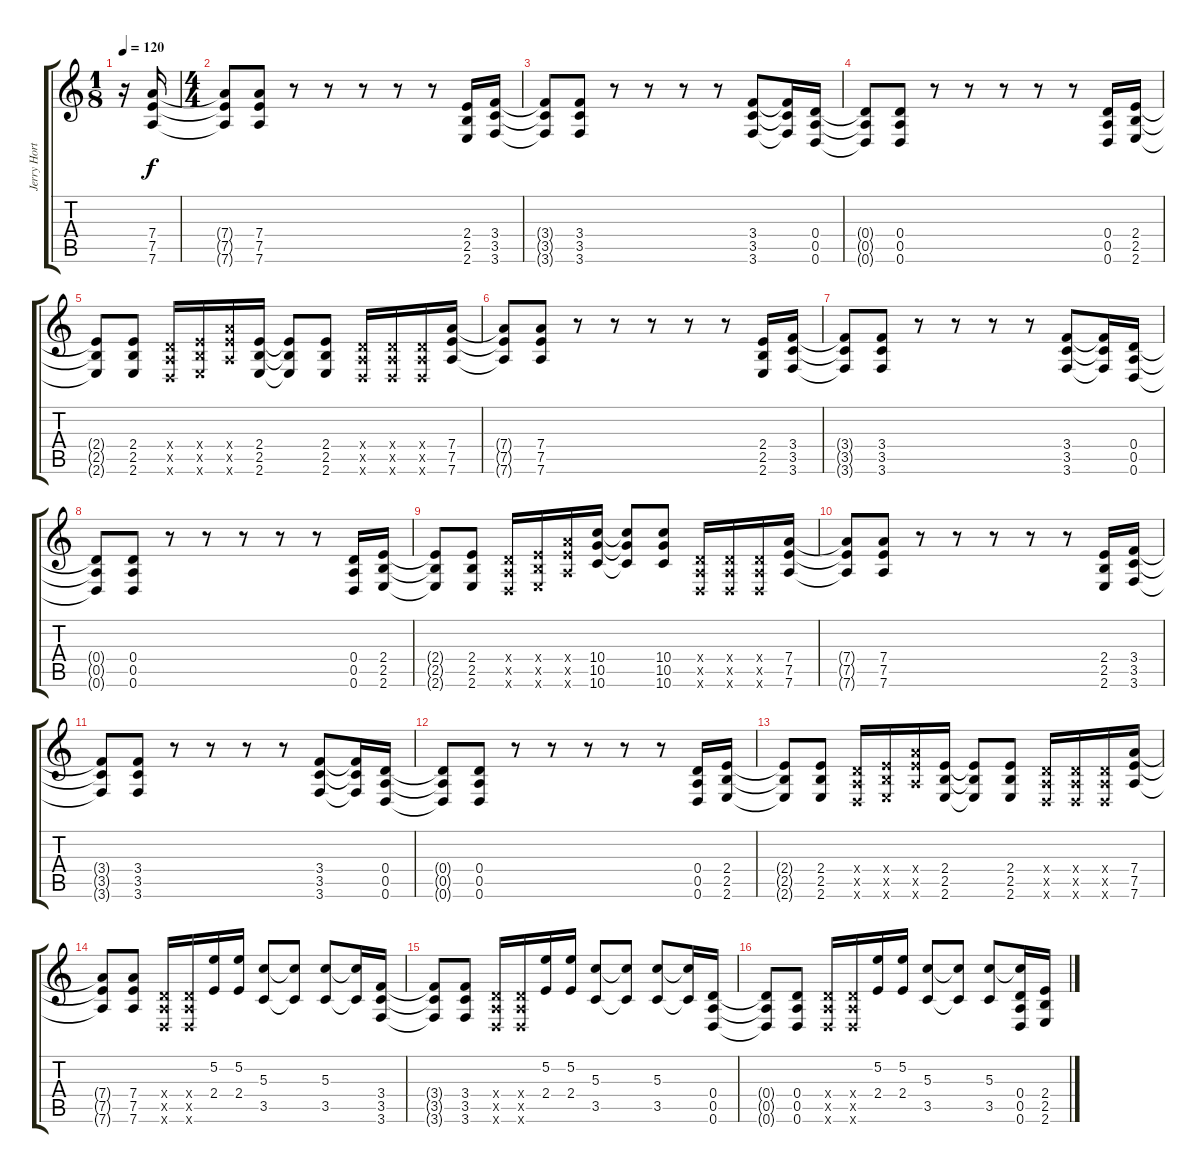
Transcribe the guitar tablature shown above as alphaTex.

\track ("Jerry Horton (Guitar)" "Jerry Hort") {instrument distortionguitar}
\staff {score tabs}
\tuning (E4 B3 G3 D3 A2 D2) {hide}
\ts (1 8)
\tempo 120
\clef g2
\ks c
r.16{dy f instrument distortionguitar} (7.4 7.5 7.6).16 |
\ts (4 4)
(7.4{t} 7.5{t} 7.6{t}).8 (7.4 7.5 7.6).8 r.8 r.8 r.8 r.8 r.8 (2.4 2.5 2.6).16 (3.4 3.5 3.6).16 |
(3.4{t} 3.5{t} 3.6{t}).8 (3.4 3.5 3.6).8 r.8 r.8 r.8 r.8 (3.4 3.5 3.6).8 (3.4{t} 3.5{t} 3.6{t}).16 (0.4 0.5 0.6).16 |
(0.4{t} 0.5{t} 0.6{t}).8 (0.4 0.5 0.6).8 r.8 r.8 r.8 r.8 r.8 (0.4 0.5 0.6).16 (2.4 2.5 2.6).16 |
(2.4{t} 2.5{t} 2.6{t}).8 (2.4 2.5 2.6).8 (0.4{x} 0.5{x} 0.6{x}).16 (2.4{x} 2.5{x} 2.6{x}).16 (7.4{x} 7.5{x} 7.6{x}).16 (2.4 2.5 2.6).16 (2.4{t} 2.5{t} 2.6{t}).8 (2.4 2.5 2.6).8 (0.4{x} 0.5{x} 0.6{x}).16 (0.4{x} 0.5{x} 0.6{x}).16 (0.4{x} 0.5{x} 0.6{x}).16 (7.4 7.5 7.6).16 |
(7.4{t} 7.5{t} 7.6{t}).8 (7.4 7.5 7.6).8 r.8 r.8 r.8 r.8 r.8 (2.4 2.5 2.6).16 (3.4 3.5 3.6).16 |
(3.4{t} 3.5{t} 3.6{t}).8 (3.4 3.5 3.6).8 r.8 r.8 r.8 r.8 (3.4 3.5 3.6).8 (3.4{t} 3.5{t} 3.6{t}).16 (0.4 0.5 0.6).16 |
(0.4{t} 0.5{t} 0.6{t}).8 (0.4 0.5 0.6).8 r.8 r.8 r.8 r.8 r.8 (0.4 0.5 0.6).16 (2.4 2.5 2.6).16 |
(2.4{t} 2.5{t} 2.6{t}).8 (2.4 2.5 2.6).8 (0.4{x} 0.5{x} 0.6{x}).16 (2.4{x} 2.5{x} 2.6{x}).16 (7.4{x} 7.5{x} 7.6{x}).16 (10.4 10.5 10.6).16 (10.4{t} 10.5{t} 10.6{t}).8 (10.4 10.5 10.6).8 (0.4{x} 0.5{x} 0.6{x}).16 (0.4{x} 0.5{x} 0.6{x}).16 (0.4{x} 0.5{x} 0.6{x}).16 (7.4 7.5 7.6).16 |
(7.4{t} 7.5{t} 7.6{t}).8 (7.4 7.5 7.6).8 r.8 r.8 r.8 r.8 r.8 (2.4 2.5 2.6).16 (3.4 3.5 3.6).16 |
(3.4{t} 3.5{t} 3.6{t}).8 (3.4 3.5 3.6).8 r.8 r.8 r.8 r.8 (3.4 3.5 3.6).8 (3.4{t} 3.5{t} 3.6{t}).16 (0.4 0.5 0.6).16 |
(0.4{t} 0.5{t} 0.6{t}).8 (0.4 0.5 0.6).8 r.8 r.8 r.8 r.8 r.8 (0.4 0.5 0.6).16 (2.4 2.5 2.6).16 |
(2.4{t} 2.5{t} 2.6{t}).8 (2.4 2.5 2.6).8 (0.4{x} 0.5{x} 0.6{x}).16 (2.4{x} 2.5{x} 2.6{x}).16 (7.4{x} 7.5{x} 7.6{x}).16 (2.4 2.5 2.6).16 (2.4{t} 2.5{t} 2.6{t}).8 (2.4 2.5 2.6).8 (0.4{x} 0.5{x} 0.6{x}).16 (0.4{x} 0.5{x} 0.6{x}).16 (0.4{x} 0.5{x} 0.6{x}).16 (7.4 7.5 7.6).16 |
(7.4{t} 7.5{t} 7.6{t}).8 (7.4 7.5 7.6).8 (0.4{x} 0.5{x} 0.6{x}).16 (0.4{x} 0.5{x} 0.6{x}).16 (5.2 2.4).16 (5.2 2.4).16 (5.3 3.5).8 (5.3{t} 3.5{t}).8 (5.3 3.5).8 (5.3{t} 3.5{t}).16 (3.4 3.5 3.6).16 |
(3.4{t} 3.5{t} 3.6{t}).8 (3.4 3.5 3.6).8 (0.4{x} 0.5{x} 0.6{x}).16 (0.4{x} 0.5{x} 0.6{x}).16 (5.2 2.4).16 (5.2 2.4).16 (5.3 3.5).8 (5.3{t} 3.5{t}).8 (5.3 3.5).8 (5.3{t} 3.5{t}).16 (0.4 0.5 0.6).16 |
(0.4{t} 0.5{t} 0.6{t}).8 (0.4 0.5 0.6).8 (0.4{x} 0.5{x} 0.6{x}).16 (0.4{x} 0.5{x} 0.6{x}).16 (5.2 2.4).16 (5.2 2.4).16 (5.3 3.5).8 (5.3{t} 3.5{t}).8 (5.3 3.5).8 (5.3{t} 0.4 0.5 0.6).16 (2.4 2.5 2.6).16
